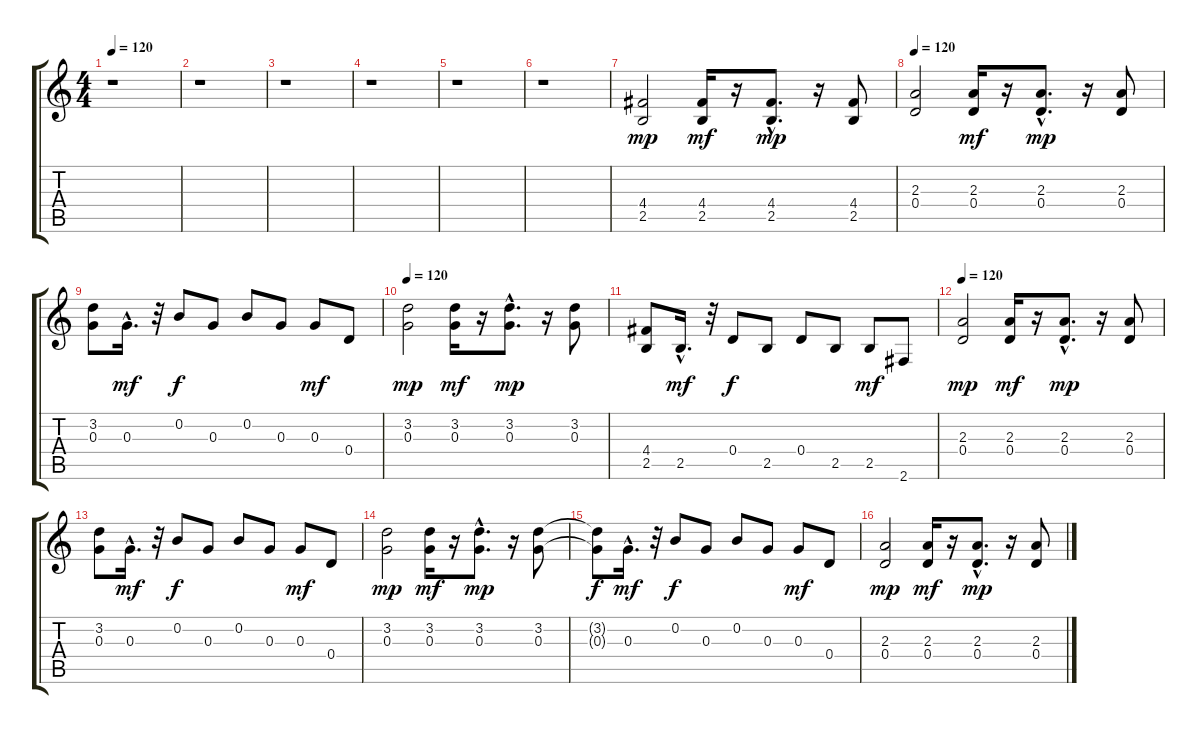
\track "" {instrument distortionguitar}
\staff {score tabs}
\tuning (E4 B3 G3 D3 A2 E2) {hide}
\ts (4 4)
\tempo 120
\clef g2
\ks c
r.1{dy mp} |
r.1 |
r.1 |
r.1 |
r.1 |
r.1 |
(4.4 2.5).2{volume 12} (4.4 2.5).16{dy mf} r.16 (4.4{hac} 2.5{hac}).8{d dy mp} r.16 (4.4 2.5).8 |
\tempo 120
(2.3 0.4).2 (2.3 0.4).16{dy mf} r.16 (2.3{hac} 0.4{hac}).8{d dy mp} r.16 (2.3 0.4).8 |
(3.2 0.3).8 0.3{hac}.16{d dy mf} r.32 0.2.8{dy f} 0.3.8 0.2.8 0.3.8 0.3.8{dy mf} 0.4.8 |
\tempo 120
(3.2 0.3).2{dy mp} (3.2 0.3).16{dy mf} r.16 (3.2{hac} 0.3{hac}).8{d dy mp} r.16 (3.2 0.3).8 |
(4.4 2.5).8 2.5{hac}.16{d dy mf} r.32 0.4.8{dy f} 2.5.8 0.4.8 2.5.8 2.5.8{dy mf} 2.6.8 |
\tempo 120
(2.3 0.4).2{dy mp} (2.3 0.4).16{dy mf} r.16 (2.3{hac} 0.4{hac}).8{d dy mp} r.16 (2.3 0.4).8 |
(3.2 0.3).8 0.3{hac}.16{d dy mf} r.32 0.2.8{dy f} 0.3.8 0.2.8 0.3.8 0.3.8{dy mf} 0.4.8 |
(3.2 0.3).2{dy mp} (3.2 0.3).16{dy mf} r.16 (3.2{hac} 0.3{hac}).8{d dy mp} r.16 (3.2 0.3).8 |
(3.2{t} 0.3{t}).8{dy f} 0.3{hac}.16{d dy mf} r.32 0.2.8{dy f} 0.3.8 0.2.8 0.3.8 0.3.8{dy mf} 0.4.8 |
(2.3 0.4).2{dy mp} (2.3 0.4).16{dy mf} r.16 (2.3{hac} 0.4{hac}).8{d dy mp} r.16 (2.3 0.4).8
